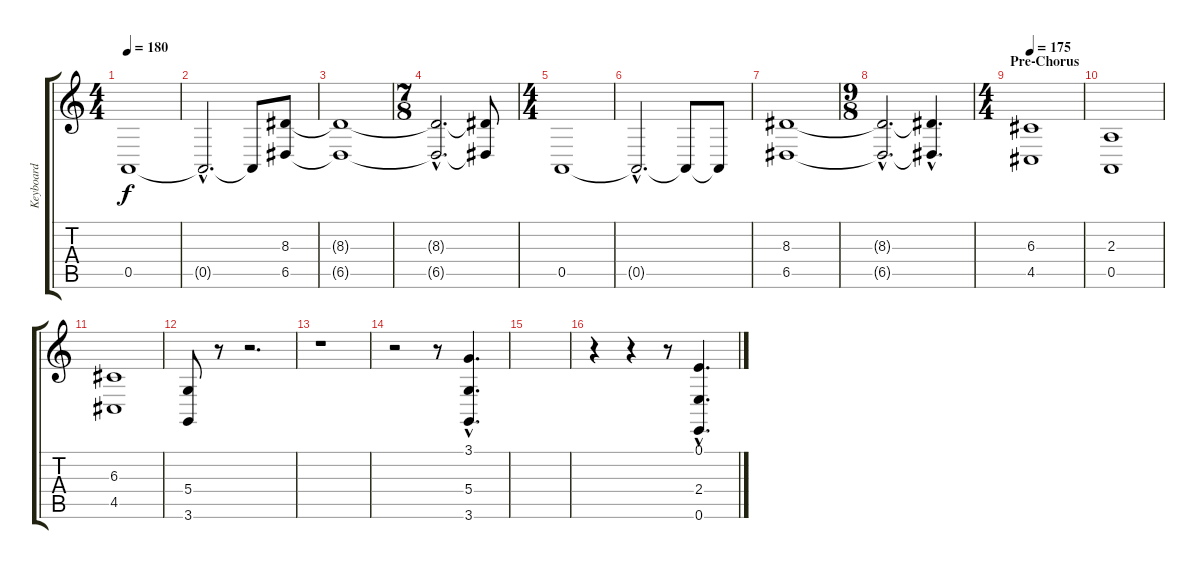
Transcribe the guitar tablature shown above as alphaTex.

\track ("Keyboard" "Keyboard") {instrument stringensemble1}
\staff {score tabs}
\tuning (E4 B3 G3 D3 A2 E2) {hide}
\ts (4 4)
\tempo 180
\clef g2
\ks c
0.5.1{dy f volume 11 instrument stringensemble1} |
0.5{hac t}.2{d} 0.5{t}.8 (8.3 6.5).8 |
(8.3{t} 6.5{t}).1 |
\ts (7 8)
(8.3{hac t} 6.5{hac t}).2{d} (8.3{t} 6.5{t}).8 |
\ts (4 4)
0.5.1{instrument stringensemble1} |
0.5{hac t}.2{d} 0.5{t}.8 0.5{t}.8 |
(8.3 6.5).1 |
\ts (9 8)
(8.3{hac t} 6.5{hac t}).2{d} (8.3{hac t} 6.5{hac t}).4{d} |
\ts (4 4)
\section ("" "Pre-Chorus")
\tempo 175
(6.3 4.5).1{instrument choiraahs} |
(2.3 0.5).1 |
(6.3 4.5).1 |
(5.4 3.6).8 r.8 r.2{d} |
r.1 |
r.2 r.8 (3.1{hac} 5.4{hac} 3.6{hac}).4{d} |
|
r.4 r.4 r.8 (0.1{hac} 2.4{hac} 0.6{hac}).4{d}
